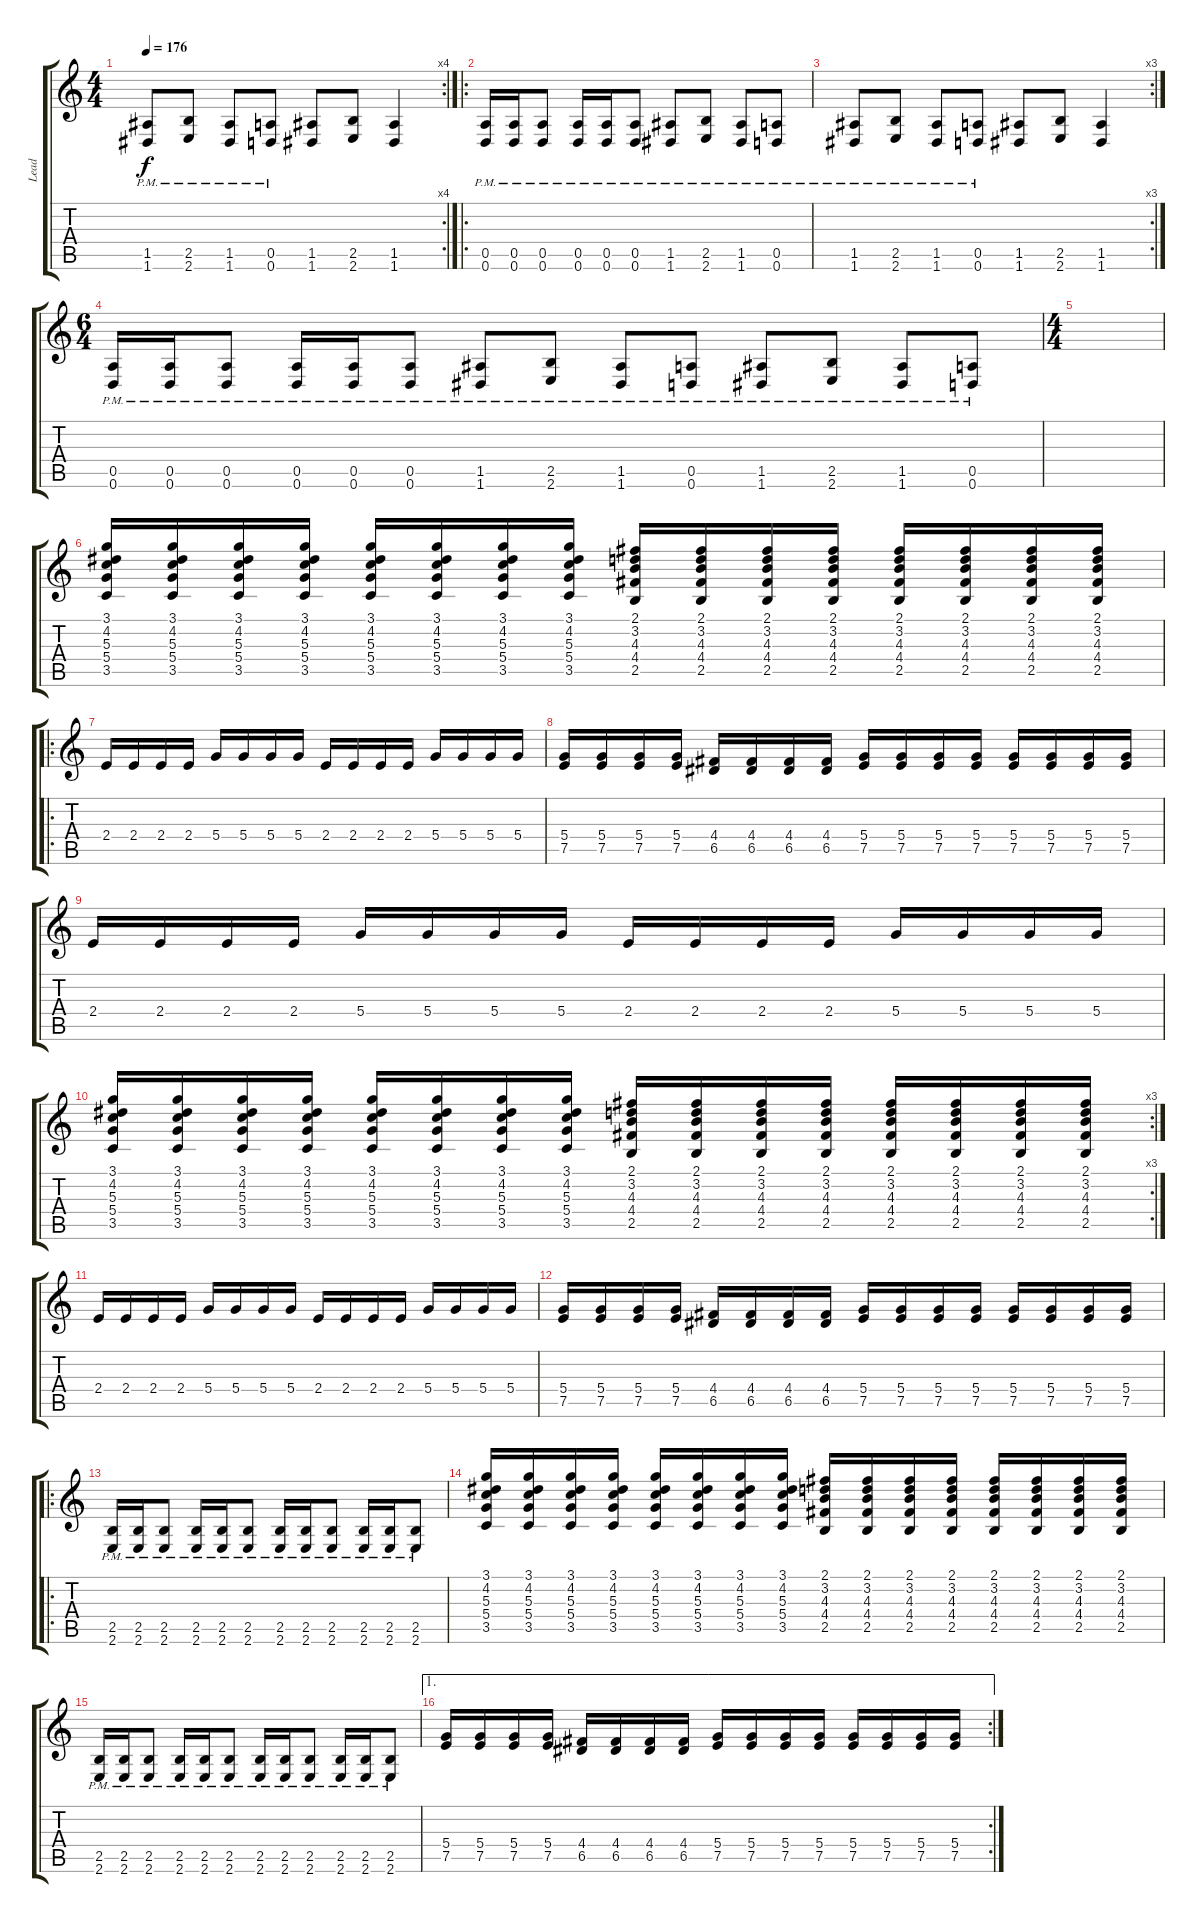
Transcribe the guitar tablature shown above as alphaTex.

\track ("Lead" "Lead") {instrument distortionguitar}
\staff {score tabs}
\tuning (E4 B3 G3 D3 A2 D2) {hide}
\rc 4
\ts (4 4)
\tempo 176
\clef g2
\ks c
(1.5{pm} 1.6{pm}).8{dy f} (2.5{pm} 2.6{pm}).8 (1.5{pm} 1.6{pm}).8 (0.5{pm} 0.6{pm}).8 (1.5 1.6).8 (2.5 2.6).8 (1.5 1.6).4 |
\ro
(0.5{pm} 0.6{pm}).16 (0.5{pm} 0.6{pm}).16 (0.5{pm} 0.6{pm}).8 (0.5{pm} 0.6{pm}).16 (0.5{pm} 0.6{pm}).16 (0.5{pm} 0.6{pm}).8 (1.5{pm} 1.6{pm}).8 (2.5{pm} 2.6{pm}).8 (1.5{pm} 1.6{pm}).8 (0.5{pm} 0.6{pm}).8 |
\rc 3
(1.5{pm} 1.6{pm}).8 (2.5{pm} 2.6{pm}).8 (1.5{pm} 1.6{pm}).8 (0.5{pm} 0.6{pm}).8 (1.5 1.6).8 (2.5 2.6).8 (1.5 1.6).4 |
\ts (6 4)
(0.5{pm} 0.6{pm}).16 (0.5{pm} 0.6{pm}).16 (0.5{pm} 0.6{pm}).8 (0.5{pm} 0.6{pm}).16 (0.5{pm} 0.6{pm}).16 (0.5{pm} 0.6{pm}).8 (1.5{pm} 1.6{pm}).8 (2.5{pm} 2.6{pm}).8 (1.5{pm} 1.6{pm}).8 (0.5{pm} 0.6{pm}).8 (1.5{pm} 1.6{pm}).8 (2.5{pm} 2.6{pm}).8 (1.5{pm} 1.6{pm}).8 (0.5{pm} 0.6{pm}).8 |
\ts (4 4)
|
(3.1 4.2 5.3 5.4 3.5).16 (3.1 4.2 5.3 5.4 3.5).16 (3.1 4.2 5.3 5.4 3.5).16 (3.1 4.2 5.3 5.4 3.5).16 (3.1 4.2 5.3 5.4 3.5).16 (3.1 4.2 5.3 5.4 3.5).16 (3.1 4.2 5.3 5.4 3.5).16 (3.1 4.2 5.3 5.4 3.5).16 (2.1 3.2 4.3 4.4 2.5).16 (2.1 3.2 4.3 4.4 2.5).16 (2.1 3.2 4.3 4.4 2.5).16 (2.1 3.2 4.3 4.4 2.5).16 (2.1 3.2 4.3 4.4 2.5).16 (2.1 3.2 4.3 4.4 2.5).16 (2.1 3.2 4.3 4.4 2.5).16 (2.1 3.2 4.3 4.4 2.5).16 |
\ro
2.4.16 2.4.16 2.4.16 2.4.16 5.4.16 5.4.16 5.4.16 5.4.16 2.4.16 2.4.16 2.4.16 2.4.16 5.4.16 5.4.16 5.4.16 5.4.16 |
(5.4 7.5).16 (5.4 7.5).16 (5.4 7.5).16 (5.4 7.5).16 (4.4 6.5).16 (4.4 6.5).16 (4.4 6.5).16 (4.4 6.5).16 (5.4 7.5).16 (5.4 7.5).16 (5.4 7.5).16 (5.4 7.5).16 (5.4 7.5).16 (5.4 7.5).16 (5.4 7.5).16 (5.4 7.5).16 |
2.4.16 2.4.16 2.4.16 2.4.16 5.4.16 5.4.16 5.4.16 5.4.16 2.4.16 2.4.16 2.4.16 2.4.16 5.4.16 5.4.16 5.4.16 5.4.16 |
\rc 3
(3.1 4.2 5.3 5.4 3.5).16 (3.1 4.2 5.3 5.4 3.5).16 (3.1 4.2 5.3 5.4 3.5).16 (3.1 4.2 5.3 5.4 3.5).16 (3.1 4.2 5.3 5.4 3.5).16 (3.1 4.2 5.3 5.4 3.5).16 (3.1 4.2 5.3 5.4 3.5).16 (3.1 4.2 5.3 5.4 3.5).16 (2.1 3.2 4.3 4.4 2.5).16 (2.1 3.2 4.3 4.4 2.5).16 (2.1 3.2 4.3 4.4 2.5).16 (2.1 3.2 4.3 4.4 2.5).16 (2.1 3.2 4.3 4.4 2.5).16 (2.1 3.2 4.3 4.4 2.5).16 (2.1 3.2 4.3 4.4 2.5).16 (2.1 3.2 4.3 4.4 2.5).16 |
2.4.16 2.4.16 2.4.16 2.4.16 5.4.16 5.4.16 5.4.16 5.4.16 2.4.16 2.4.16 2.4.16 2.4.16 5.4.16 5.4.16 5.4.16 5.4.16 |
(5.4 7.5).16 (5.4 7.5).16 (5.4 7.5).16 (5.4 7.5).16 (4.4 6.5).16 (4.4 6.5).16 (4.4 6.5).16 (4.4 6.5).16 (5.4 7.5).16 (5.4 7.5).16 (5.4 7.5).16 (5.4 7.5).16 (5.4 7.5).16 (5.4 7.5).16 (5.4 7.5).16 (5.4 7.5).16 |
\ro
(2.5{pm} 2.6{pm}).16 (2.5{pm} 2.6{pm}).16 (2.5{pm} 2.6{pm}).8 (2.5{pm} 2.6{pm}).16 (2.5{pm} 2.6{pm}).16 (2.5{pm} 2.6{pm}).8 (2.5{pm} 2.6{pm}).16 (2.5{pm} 2.6{pm}).16 (2.5{pm} 2.6{pm}).8 (2.5{pm} 2.6{pm}).16 (2.5{pm} 2.6{pm}).16 (2.5{pm} 2.6{pm}).8 |
(3.1 4.2 5.3 5.4 3.5).16 (3.1 4.2 5.3 5.4 3.5).16 (3.1 4.2 5.3 5.4 3.5).16 (3.1 4.2 5.3 5.4 3.5).16 (3.1 4.2 5.3 5.4 3.5).16 (3.1 4.2 5.3 5.4 3.5).16 (3.1 4.2 5.3 5.4 3.5).16 (3.1 4.2 5.3 5.4 3.5).16 (2.1 3.2 4.3 4.4 2.5).16 (2.1 3.2 4.3 4.4 2.5).16 (2.1 3.2 4.3 4.4 2.5).16 (2.1 3.2 4.3 4.4 2.5).16 (2.1 3.2 4.3 4.4 2.5).16 (2.1 3.2 4.3 4.4 2.5).16 (2.1 3.2 4.3 4.4 2.5).16 (2.1 3.2 4.3 4.4 2.5).16 |
(2.5{pm} 2.6{pm}).16 (2.5{pm} 2.6{pm}).16 (2.5{pm} 2.6{pm}).8 (2.5{pm} 2.6{pm}).16 (2.5{pm} 2.6{pm}).16 (2.5{pm} 2.6{pm}).8 (2.5{pm} 2.6{pm}).16 (2.5{pm} 2.6{pm}).16 (2.5{pm} 2.6{pm}).8 (2.5{pm} 2.6{pm}).16 (2.5{pm} 2.6{pm}).16 (2.5{pm} 2.6{pm}).8 |
\ae 1
\rc 2
(5.4 7.5).16 (5.4 7.5).16 (5.4 7.5).16 (5.4 7.5).16 (4.4 6.5).16 (4.4 6.5).16 (4.4 6.5).16 (4.4 6.5).16 (5.4 7.5).16 (5.4 7.5).16 (5.4 7.5).16 (5.4 7.5).16 (5.4 7.5).16 (5.4 7.5).16 (5.4 7.5).16 (5.4 7.5).16
